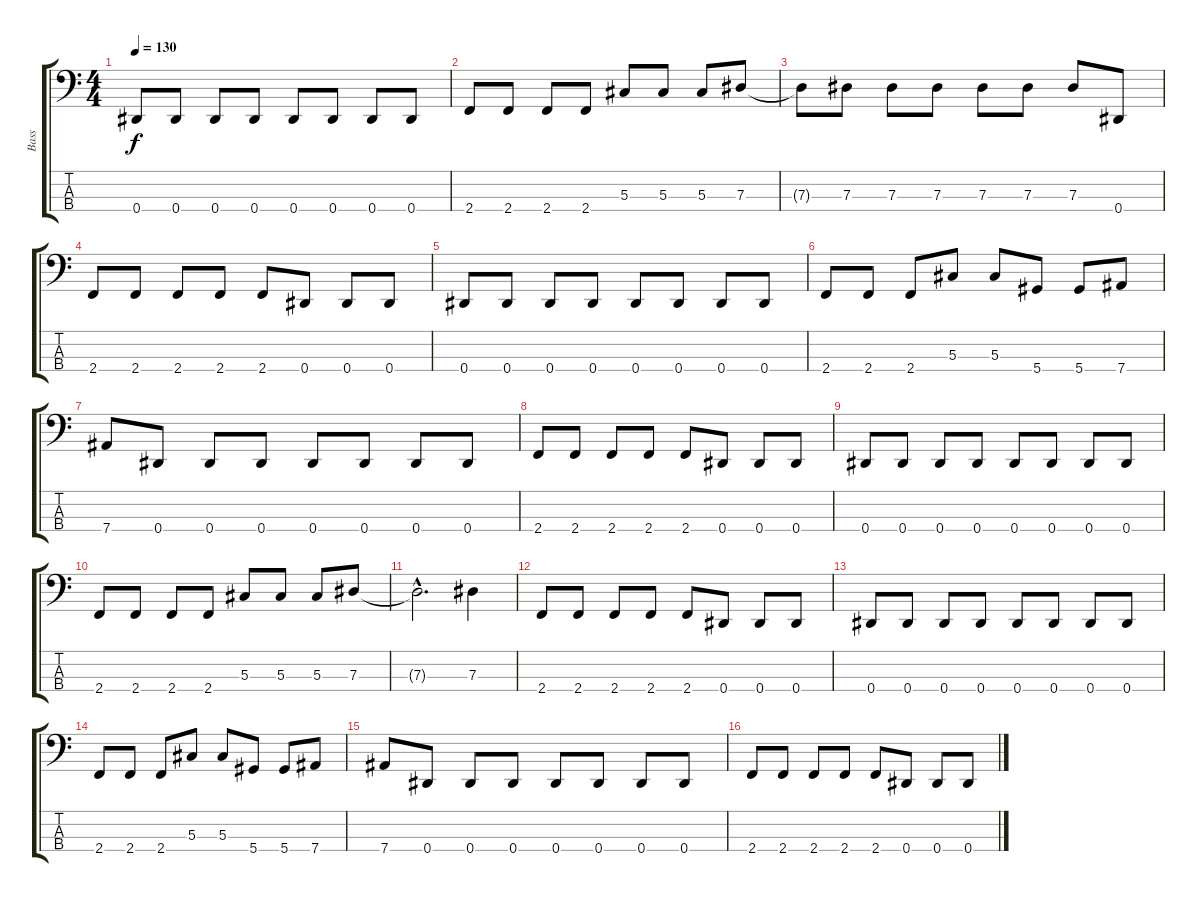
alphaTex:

\track ("Bass" "Bass") {instrument electricbassfinger}
\staff {score tabs}
\tuning (Gb2 Db2 Ab1 Eb1) {hide}
\ts (4 4)
\tempo 130
\clef f4
\ks c
0.4.8{dy f} 0.4.8 0.4.8 0.4.8 0.4.8 0.4.8 0.4.8 0.4.8 |
2.4.8 2.4.8 2.4.8 2.4.8 5.3.8 5.3.8 5.3.8 7.3.8 |
7.3{t}.8 7.3.8 7.3.8 7.3.8 7.3.8 7.3.8 7.3.8 0.4.8 |
2.4.8 2.4.8 2.4.8 2.4.8 2.4.8 0.4.8 0.4.8 0.4.8 |
0.4.8 0.4.8 0.4.8 0.4.8 0.4.8 0.4.8 0.4.8 0.4.8 |
2.4.8 2.4.8 2.4.8 5.3.8 5.3.8 5.4.8 5.4.8 7.4.8 |
7.4.8 0.4.8 0.4.8 0.4.8 0.4.8 0.4.8 0.4.8 0.4.8 |
2.4.8 2.4.8 2.4.8 2.4.8 2.4.8 0.4.8 0.4.8 0.4.8 |
0.4.8 0.4.8 0.4.8 0.4.8 0.4.8 0.4.8 0.4.8 0.4.8 |
2.4.8 2.4.8 2.4.8 2.4.8 5.3.8 5.3.8 5.3.8 7.3.8 |
7.3{hac t}.2{d} 7.3.4 |
2.4.8 2.4.8 2.4.8 2.4.8 2.4.8 0.4.8 0.4.8 0.4.8 |
0.4.8 0.4.8 0.4.8 0.4.8 0.4.8 0.4.8 0.4.8 0.4.8 |
2.4.8 2.4.8 2.4.8 5.3.8 5.3.8 5.4.8 5.4.8 7.4.8 |
7.4.8 0.4.8 0.4.8 0.4.8 0.4.8 0.4.8 0.4.8 0.4.8 |
2.4.8 2.4.8 2.4.8 2.4.8 2.4.8 0.4.8 0.4.8 0.4.8
